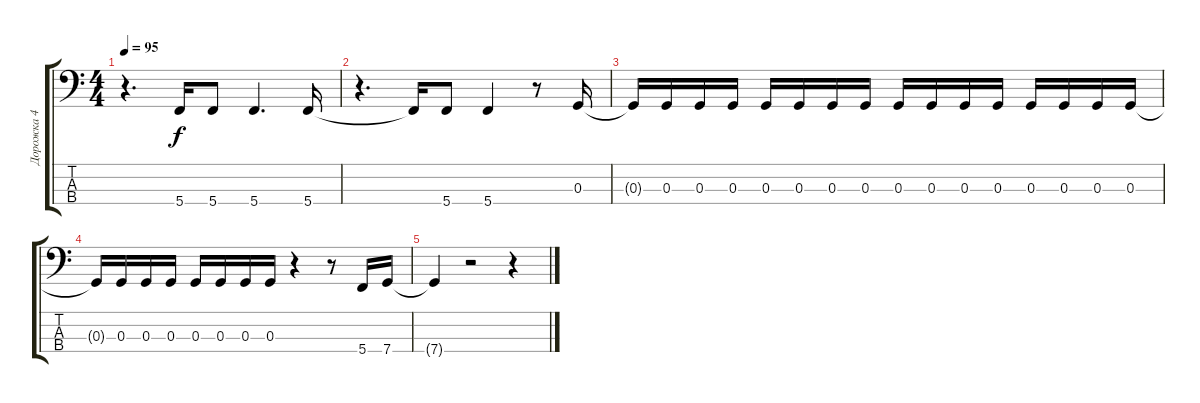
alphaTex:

\track ("Дорожка 4" "Дорожка 4") {instrument electricbassfinger}
\staff {score tabs}
\tuning (F2 C2 G1 C1) {hide}
\ts (4 4)
\tempo 95
\clef f4
\ks c
r.4{d dy f} 5.4{t}.16 5.4.8 5.4.4{d} 5.4.16 |
r.4{d} 5.4{t}.16 5.4.8 5.4.4 r.8 0.3.16 |
0.3{t}.16 0.3.16 0.3.16 0.3.16 0.3.16 0.3.16 0.3.16 0.3.16 0.3.16 0.3.16 0.3.16 0.3.16 0.3.16 0.3.16 0.3.16 0.3.16 |
0.3{t}.16 0.3.16 0.3.16 0.3.16 0.3.16 0.3.16 0.3.16 0.3.16 r.4 r.8 5.4.16 7.4.16 |
7.4{t}.4 r.2 r.4
